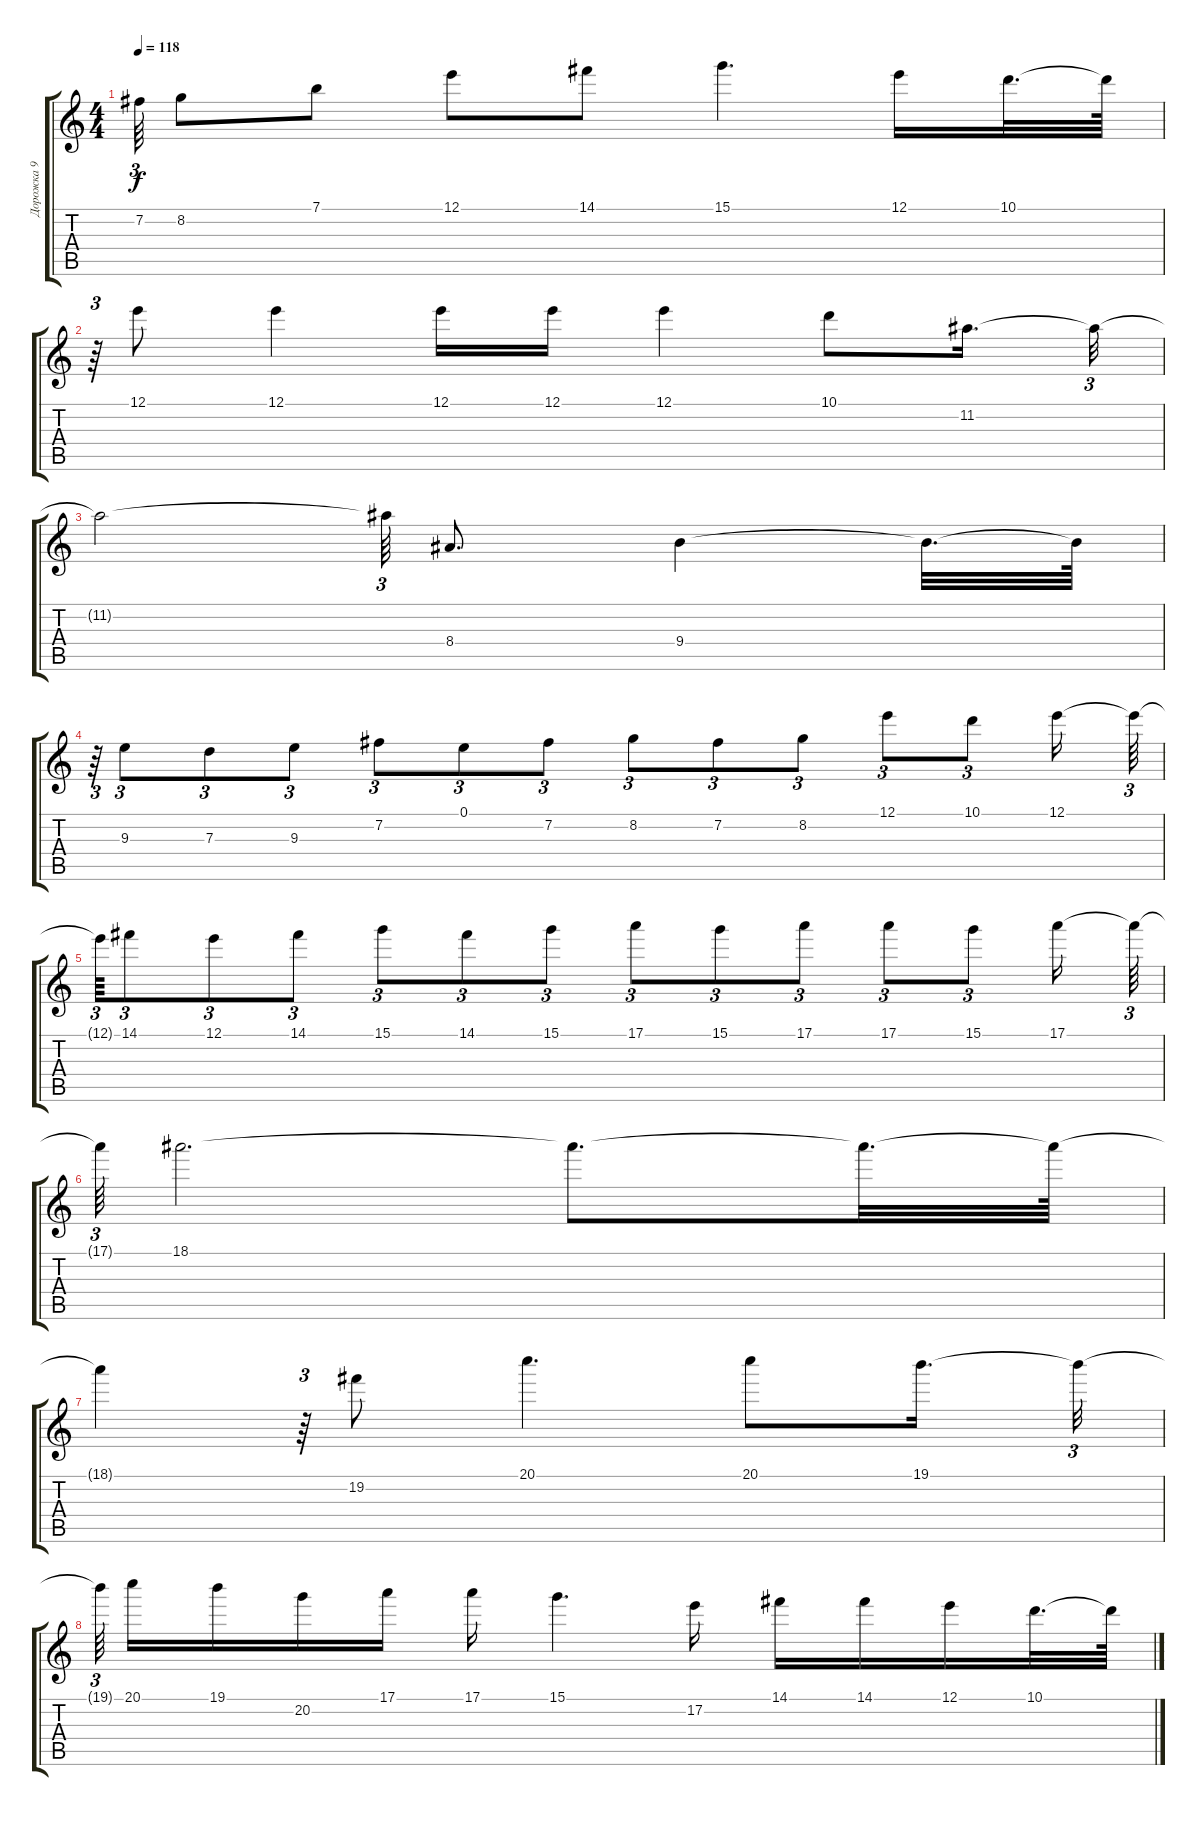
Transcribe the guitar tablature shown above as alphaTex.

\track ("Дорожка 9" "Дорожка 9") {instrument electricguitarclean}
\staff {score tabs}
\tuning (E4 B3 G3 D3 A2 E2) {hide}
\ts (4 4)
\tempo 118
\clef g2
\ks c
7.2{t}.64{tu (3 2) dy f} 8.2.8 7.1.8 12.1.8 14.1.8 15.1.4{d} 12.1.16 10.1.32{d} 10.1{t}.64 |
r.64{tu (3 2)} 12.1.8 12.1.4 12.1.16 12.1.16 12.1.4 10.1.8 11.2.16{d} 11.2{t}.32{tu (3 2)} |
11.2{t}.2 11.2{t}.64{tu (3 2)} 8.4.8{d} 9.4.4 9.4{t}.32{d} 9.4{t}.64 |
r.64{tu (3 2)} 9.3.8{tu (3 2)} 7.3.8{tu (3 2)} 9.3.8{tu (3 2)} 7.2.8{tu (3 2)} 0.1.8{tu (3 2)} 7.2.8{tu (3 2)} 8.2.8{tu (3 2)} 7.2.8{tu (3 2)} 8.2.8{tu (3 2)} 12.1.8{tu (3 2)} 10.1.8{tu (3 2)} 12.1.16 12.1{t}.64{tu (3 2)} |
12.1{t}.64{tu (3 2)} 14.1.8{tu (3 2)} 12.1.8{tu (3 2)} 14.1.8{tu (3 2)} 15.1.8{tu (3 2)} 14.1.8{tu (3 2)} 15.1.8{tu (3 2)} 17.1.8{tu (3 2)} 15.1.8{tu (3 2)} 17.1.8{tu (3 2)} 17.1.8{tu (3 2)} 15.1.8{tu (3 2)} 17.1.16 17.1{t}.64{tu (3 2)} |
17.1{t}.64{tu (3 2)} 18.1.2{d} 18.1{t}.8{d} 18.1{t}.32{d} 18.1{t}.64 |
18.1{t}.4 r.64{tu (3 2)} 19.2.8 20.1.4{d} 20.1.8 19.1.16{d} 19.1{t}.32{tu (3 2)} |
19.1{t}.64{tu (3 2)} 20.1.16 19.1.16 20.2.16 17.1.16 17.1.16 15.1.4{d} 17.2.16 14.1.16 14.1.16 12.1.16 10.1.32{d} 10.1{t}.64
